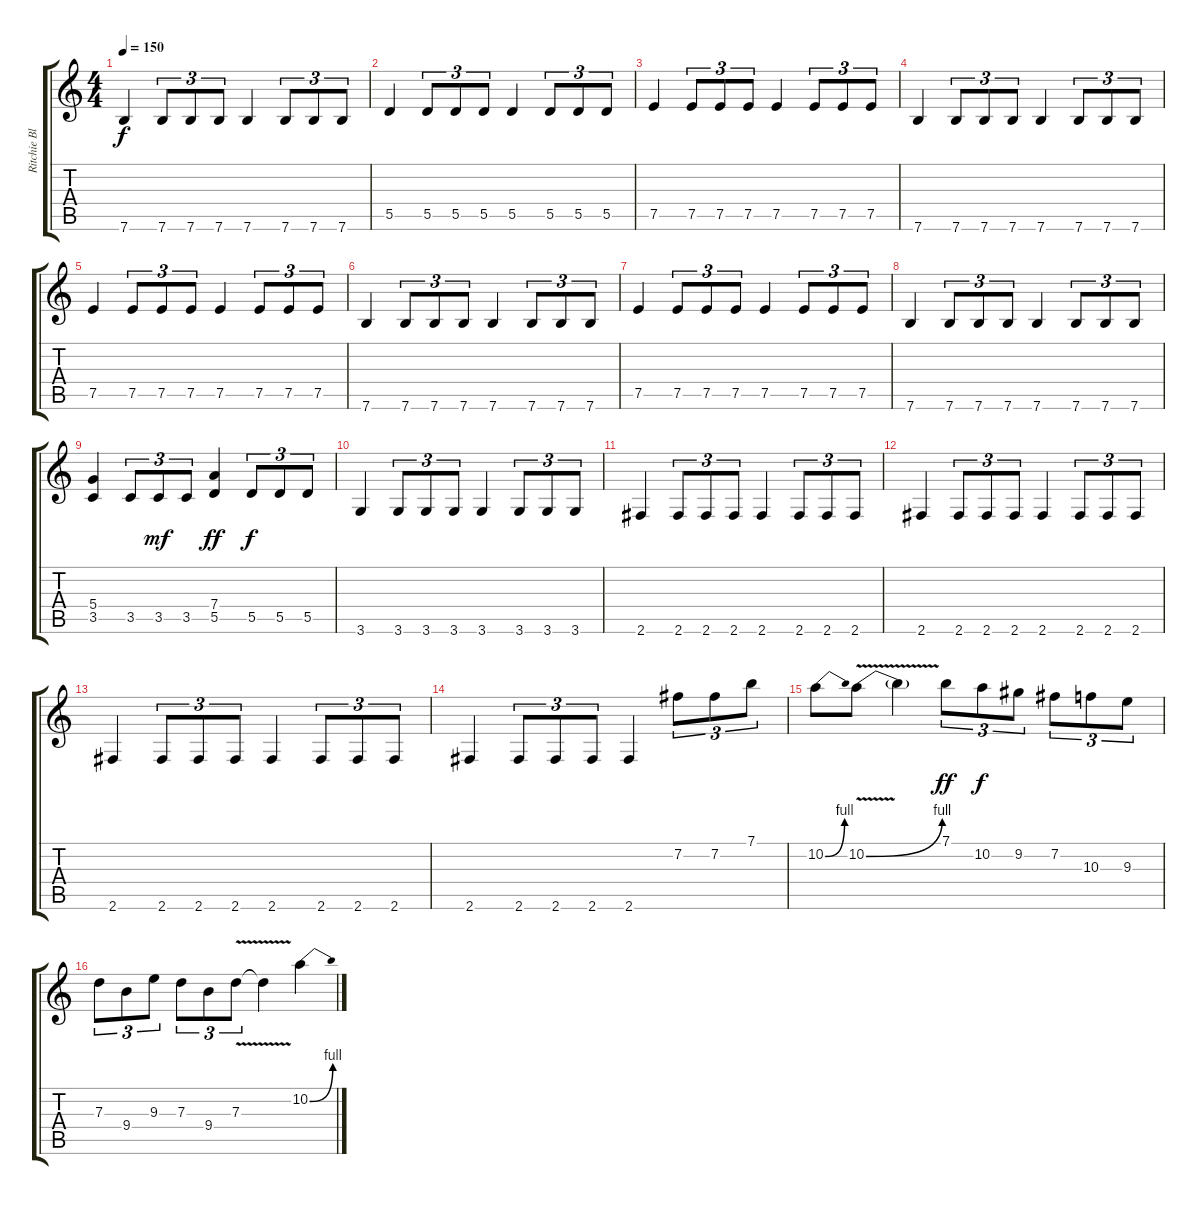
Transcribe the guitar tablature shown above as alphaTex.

\track ("Ritchie Blackmore" "Ritchie Bl") {instrument distortionguitar}
\staff {score tabs}
\tuning (E4 B3 G3 D3 A2 E2) {hide}
\ts (4 4)
\tempo 150
\clef g2
\ks c
7.6.4{dy f} 7.6.8{tu (3 2)} 7.6.8{tu (3 2)} 7.6.8{tu (3 2)} 7.6.4 7.6.8{tu (3 2)} 7.6.8{tu (3 2)} 7.6.8{tu (3 2)} |
5.5.4 5.5.8{tu (3 2)} 5.5.8{tu (3 2)} 5.5.8{tu (3 2)} 5.5.4 5.5.8{tu (3 2)} 5.5.8{tu (3 2)} 5.5.8{tu (3 2)} |
7.5.4 7.5.8{tu (3 2)} 7.5.8{tu (3 2)} 7.5.8{tu (3 2)} 7.5.4 7.5.8{tu (3 2)} 7.5.8{tu (3 2)} 7.5.8{tu (3 2)} |
7.6.4 7.6.8{tu (3 2)} 7.6.8{tu (3 2)} 7.6.8{tu (3 2)} 7.6.4 7.6.8{tu (3 2)} 7.6.8{tu (3 2)} 7.6.8{tu (3 2)} |
7.5.4 7.5.8{tu (3 2)} 7.5.8{tu (3 2)} 7.5.8{tu (3 2)} 7.5.4 7.5.8{tu (3 2)} 7.5.8{tu (3 2)} 7.5.8{tu (3 2)} |
7.6.4 7.6.8{tu (3 2)} 7.6.8{tu (3 2)} 7.6.8{tu (3 2)} 7.6.4 7.6.8{tu (3 2)} 7.6.8{tu (3 2)} 7.6.8{tu (3 2)} |
7.5.4 7.5.8{tu (3 2)} 7.5.8{tu (3 2)} 7.5.8{tu (3 2)} 7.5.4 7.5.8{tu (3 2)} 7.5.8{tu (3 2)} 7.5.8{tu (3 2)} |
7.6.4 7.6.8{tu (3 2)} 7.6.8{tu (3 2)} 7.6.8{tu (3 2)} 7.6.4 7.6.8{tu (3 2)} 7.6.8{tu (3 2)} 7.6.8{tu (3 2)} |
(5.4 3.5).4 3.5.8{tu (3 2)} 3.5.8{tu (3 2) dy mf} 3.5.8{tu (3 2)} (7.4 5.5).4{dy ff} 5.5.8{tu (3 2) dy f} 5.5.8{tu (3 2)} 5.5.8{tu (3 2)} |
3.6.4 3.6.8{tu (3 2)} 3.6.8{tu (3 2)} 3.6.8{tu (3 2)} 3.6.4 3.6.8{tu (3 2)} 3.6.8{tu (3 2)} 3.6.8{tu (3 2)} |
2.6.4 2.6.8{tu (3 2)} 2.6.8{tu (3 2)} 2.6.8{tu (3 2)} 2.6.4 2.6.8{tu (3 2)} 2.6.8{tu (3 2)} 2.6.8{tu (3 2)} |
2.6.4 2.6.8{tu (3 2)} 2.6.8{tu (3 2)} 2.6.8{tu (3 2)} 2.6.4 2.6.8{tu (3 2)} 2.6.8{tu (3 2)} 2.6.8{tu (3 2)} |
2.6.4 2.6.8{tu (3 2)} 2.6.8{tu (3 2)} 2.6.8{tu (3 2)} 2.6.4 2.6.8{tu (3 2)} 2.6.8{tu (3 2)} 2.6.8{tu (3 2)} |
2.6.4 2.6.8{tu (3 2)} 2.6.8{tu (3 2)} 2.6.8{tu (3 2)} 2.6.4 7.2.8{tu (3 2)} 7.2.8{tu (3 2)} 7.1.8{tu (3 2)} |
10.2{be (bend 0 0 60 4)}.8 10.2{be (bend 0 0 60 4) v}.8 10.2{t}.4 7.1.8{tu (3 2) dy ff} 10.2.8{tu (3 2) dy f} 9.2.8{tu (3 2)} 7.2.8{tu (3 2)} 10.3.8{tu (3 2)} 9.3.8{tu (3 2)} |
7.3.8{tu (3 2)} 9.4.8{tu (3 2)} 9.3.8{tu (3 2)} 7.3.8{tu (3 2)} 9.4.8{tu (3 2)} 7.3{v}.8{tu (3 2)} 7.3{t}.4 10.2{be (bend 0 0 60 4)}.4
